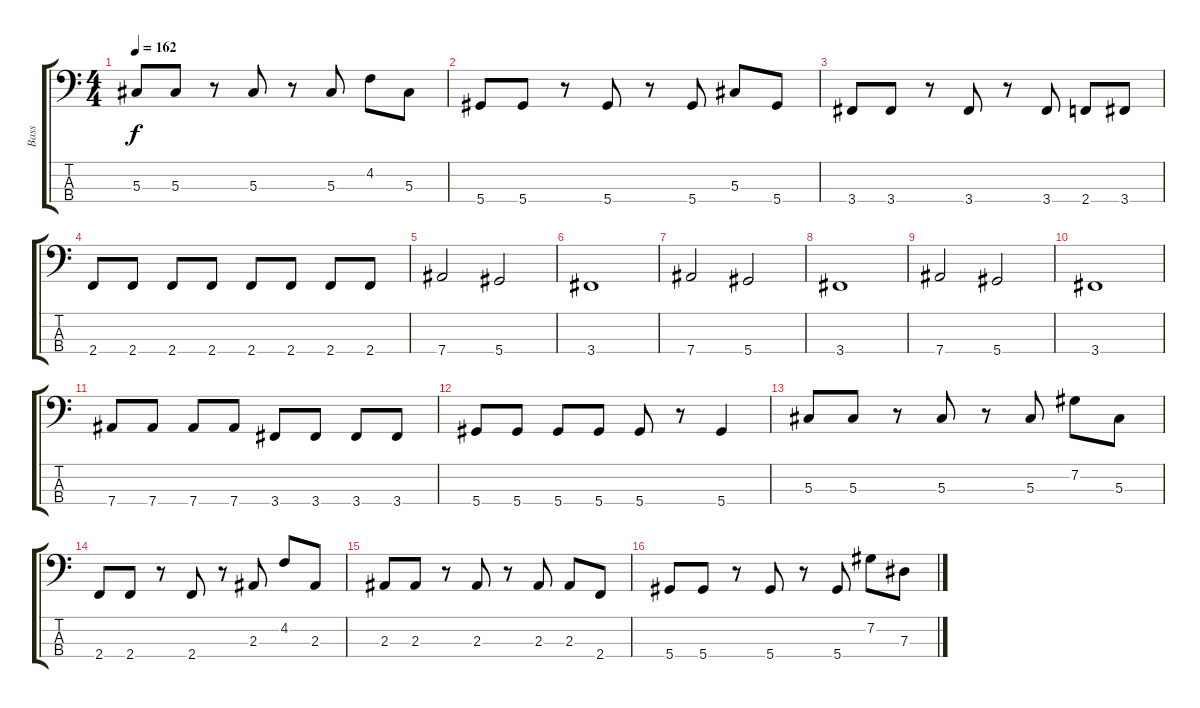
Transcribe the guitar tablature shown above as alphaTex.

\track ("Bass" "Bass") {instrument electricbassfinger}
\staff {score tabs}
\tuning (Gb2 Db2 Ab1 Eb1) {hide}
\ts (4 4)
\tempo 162
\clef f4
\ks c
5.3.8{dy f} 5.3.8 r.8 5.3.8 r.8 5.3.8 4.2.8 5.3.8 |
5.4.8 5.4.8 r.8 5.4.8 r.8 5.4.8 5.3.8 5.4.8 |
3.4.8 3.4.8 r.8 3.4.8 r.8 3.4.8 2.4.8 3.4.8 |
2.4.8 2.4.8 2.4.8 2.4.8 2.4.8 2.4.8 2.4.8 2.4.8 |
7.4.2 5.4.2 |
3.4.1 |
7.4.2 5.4.2 |
3.4.1 |
7.4.2 5.4.2 |
3.4.1 |
7.4.8 7.4.8 7.4.8 7.4.8 3.4.8 3.4.8 3.4.8 3.4.8 |
5.4.8 5.4.8 5.4.8 5.4.8 5.4.8 r.8 5.4.4 |
5.3.8 5.3.8 r.8 5.3.8 r.8 5.3.8 7.2.8 5.3.8 |
2.4.8 2.4.8 r.8 2.4.8 r.8 2.3.8 4.2.8 2.3.8 |
2.3.8 2.3.8 r.8 2.3.8 r.8 2.3.8 2.3.8 2.4.8 |
5.4.8 5.4.8 r.8 5.4.8 r.8 5.4.8 7.2.8 7.3.8
